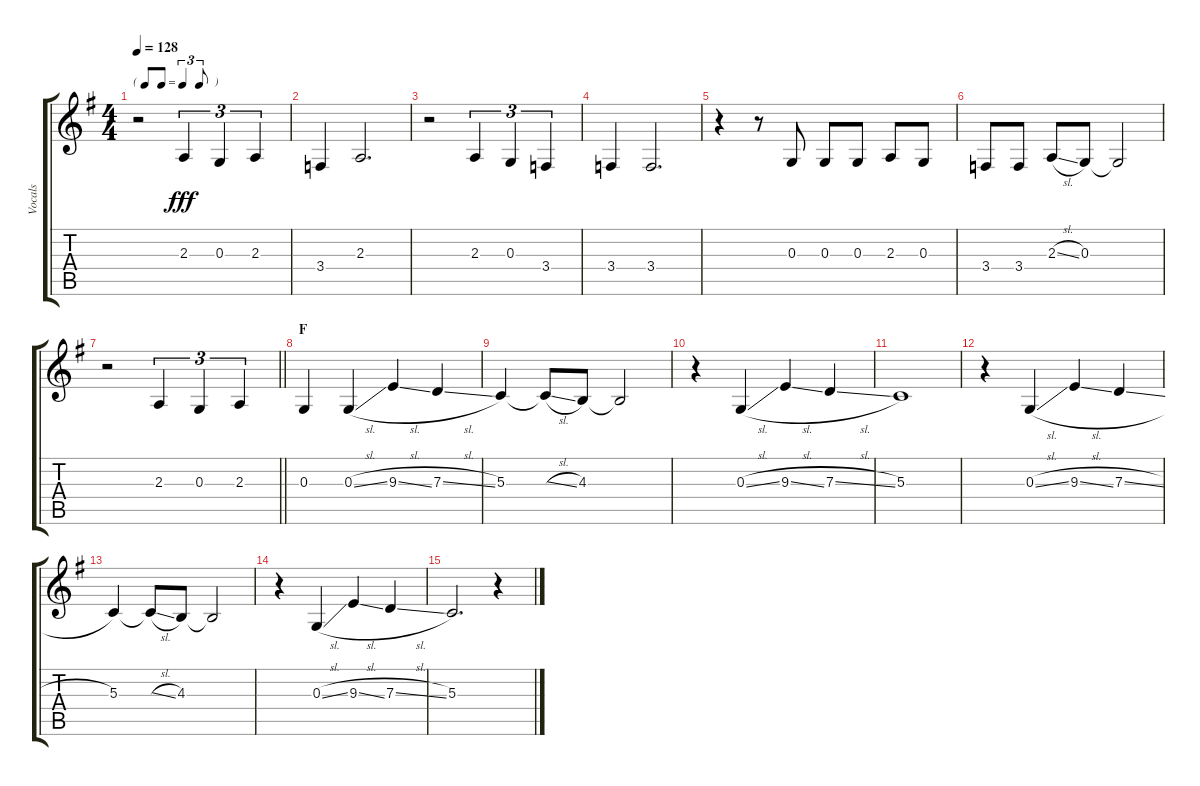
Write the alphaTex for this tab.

\track ("Vocals" "Vocals") {instrument voiceoohs}
\staff {score tabs}
\tuning (E4 B3 G3 D3 A2 E2) {hide}
\ts (4 4)
\tf triplet8th
\tempo 128
\clef g2
\ks g
r.2{dy fff} 2.3.4{tu (3 2)} 0.3.4{tu (3 2)} 2.3.4{tu (3 2)} |
3.4.4 2.3.2{d} |
r.2 2.3.4{tu (3 2)} 0.3.4{tu (3 2)} 3.4.4{tu (3 2)} |
3.4.4 3.4.2{d} |
r.4 r.8 0.3.8 0.3.8 0.3.8 2.3.8 0.3.8 |
3.4.8 3.4.8 2.3{sl}.8 0.3.8 0.3{t}.2 |
\barLineRight lightlight
r.2 2.3.4{tu (3 2)} 0.3.4{tu (3 2)} 2.3.4{tu (3 2)} |
\section ("" "F")
0.3.4 0.3{sl}.4 9.3{sl}.4 7.3{sl}.4 |
5.3.4 5.3{sl t}.8 4.3.8 4.3{t}.2 |
r.4 0.3{sl}.4 9.3{sl}.4 7.3{sl}.4 |
5.3.1 |
r.4 0.3{sl}.4 9.3{sl}.4 7.3{sl}.4 |
5.3.4 5.3{sl t}.8 4.3.8 4.3{t}.2 |
r.4 0.3{sl}.4 9.3{sl}.4 7.3{sl}.4 |
5.3.2{d} r.4
